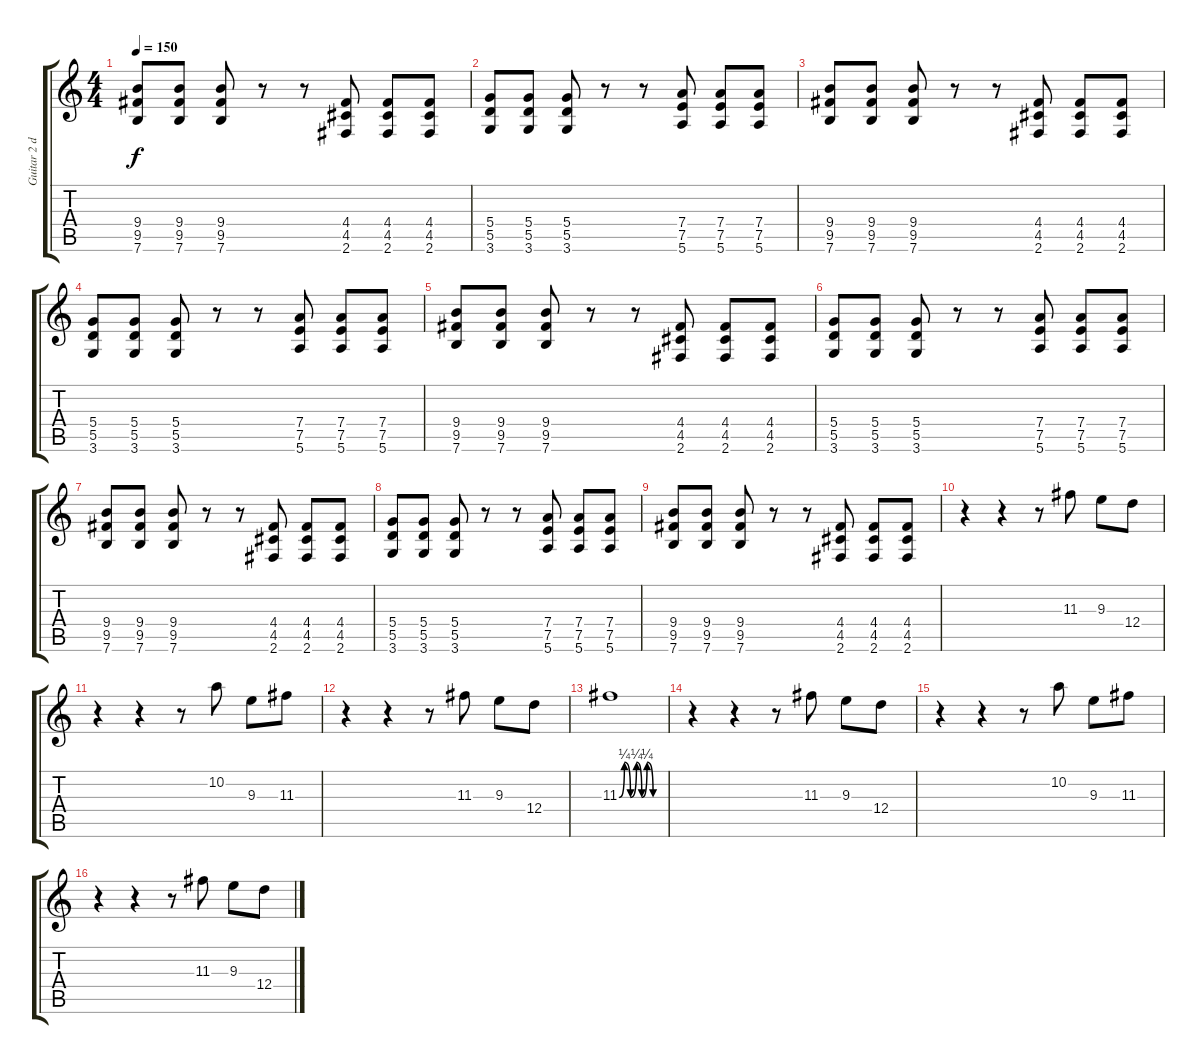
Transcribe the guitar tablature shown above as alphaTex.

\track ("Guitar 2 distort" "Guitar 2 d") {instrument overdrivenguitar}
\staff {score tabs}
\tuning (E4 B3 G3 D3 A2 E2) {hide}
\ts (4 4)
\tempo 150
\clef g2
\ks c
(9.4 9.5 7.6).8{dy f} (9.4 9.5 7.6).8 (9.4 9.5 7.6).8 r.8 r.8 (4.4 4.5 2.6).8 (4.4 4.5 2.6).8 (4.4 4.5 2.6).8 |
(5.4 5.5 3.6).8 (5.4 5.5 3.6).8 (5.4 5.5 3.6).8 r.8 r.8 (7.4 7.5 5.6).8 (7.4 7.5 5.6).8 (7.4 7.5 5.6).8 |
(9.4 9.5 7.6).8 (9.4 9.5 7.6).8 (9.4 9.5 7.6).8 r.8 r.8 (4.4 4.5 2.6).8 (4.4 4.5 2.6).8 (4.4 4.5 2.6).8 |
(5.4 5.5 3.6).8 (5.4 5.5 3.6).8 (5.4 5.5 3.6).8 r.8 r.8 (7.4 7.5 5.6).8 (7.4 7.5 5.6).8 (7.4 7.5 5.6).8 |
(9.4 9.5 7.6).8 (9.4 9.5 7.6).8 (9.4 9.5 7.6).8 r.8 r.8 (4.4 4.5 2.6).8 (4.4 4.5 2.6).8 (4.4 4.5 2.6).8 |
(5.4 5.5 3.6).8 (5.4 5.5 3.6).8 (5.4 5.5 3.6).8 r.8 r.8 (7.4 7.5 5.6).8 (7.4 7.5 5.6).8 (7.4 7.5 5.6).8 |
(9.4 9.5 7.6).8 (9.4 9.5 7.6).8 (9.4 9.5 7.6).8 r.8 r.8 (4.4 4.5 2.6).8 (4.4 4.5 2.6).8 (4.4 4.5 2.6).8 |
(5.4 5.5 3.6).8 (5.4 5.5 3.6).8 (5.4 5.5 3.6).8 r.8 r.8 (7.4 7.5 5.6).8 (7.4 7.5 5.6).8 (7.4 7.5 5.6).8 |
(9.4 9.5 7.6).8 (9.4 9.5 7.6).8 (9.4 9.5 7.6).8 r.8 r.8 (4.4 4.5 2.6).8 (4.4 4.5 2.6).8 (4.4 4.5 2.6).8 |
r.4 r.4 r.8 11.3.8 9.3.8 12.4.8 |
r.4 r.4 r.8 10.2.8 9.3.8 11.3.8 |
r.4 r.4 r.8 11.3.8 9.3.8 12.4.8 |
11.3{be (custom 0 0 7 1 15 0 23 1 30 0 37 1 45 0 60 0)}.1 |
r.4 r.4 r.8 11.3.8 9.3.8 12.4.8 |
r.4 r.4 r.8 10.2.8 9.3.8 11.3.8 |
r.4 r.4 r.8 11.3.8 9.3.8 12.4.8
